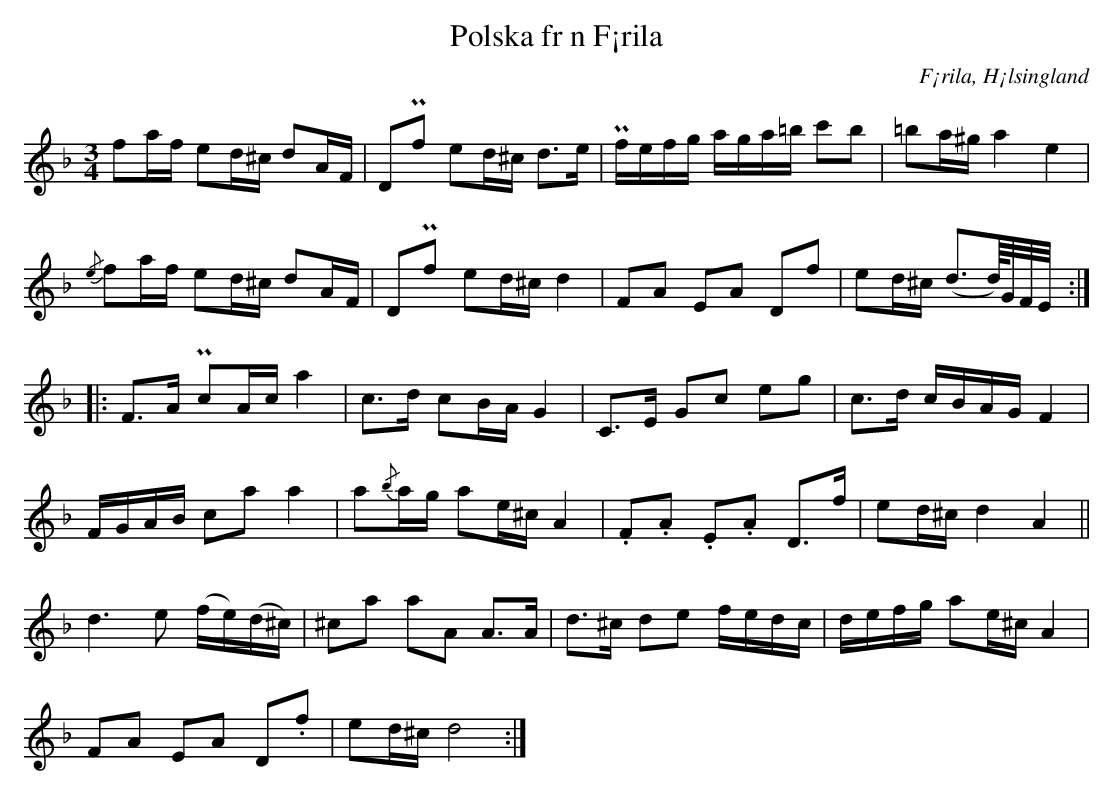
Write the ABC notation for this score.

X:1
T: Polska fr n F¡rila
O: F¡rila, H¡lsingland
M: 3/4
L: 1/16
K: Dm
f2af e2d^c d2AF | D2Pf2 e2d^c d2>e2 | Pfefg aga=b c'2b2 | =b2a^g a4 e4 |
{/e}f2af e2d^c d2AF | D2Pf2 e2d^c d4 | F2A2 E2A2 D2f2 | e2d^c (d2>d/)G/F/E/ ::
F2>A2 Pc2Ac a4 | c2>d2 c2BA G4 | C2>E2 G2c2 e2g2 | c2>d2 cBAG F4 |
FGAB c2a2 a4 | a2{/b}ag a2e^c A4 | .F2.A2 .E2.A2 D2>f2 | e2d^c d4 A4 ||
d6e2 (fe)(d^c) | ^c2a2 a2A2 A2>A2 | d2>^c2 d2e2 fedc | defg a2e^c A4 |
F2A2 E2A2 D2.f2 | e2d^c d8 :|
